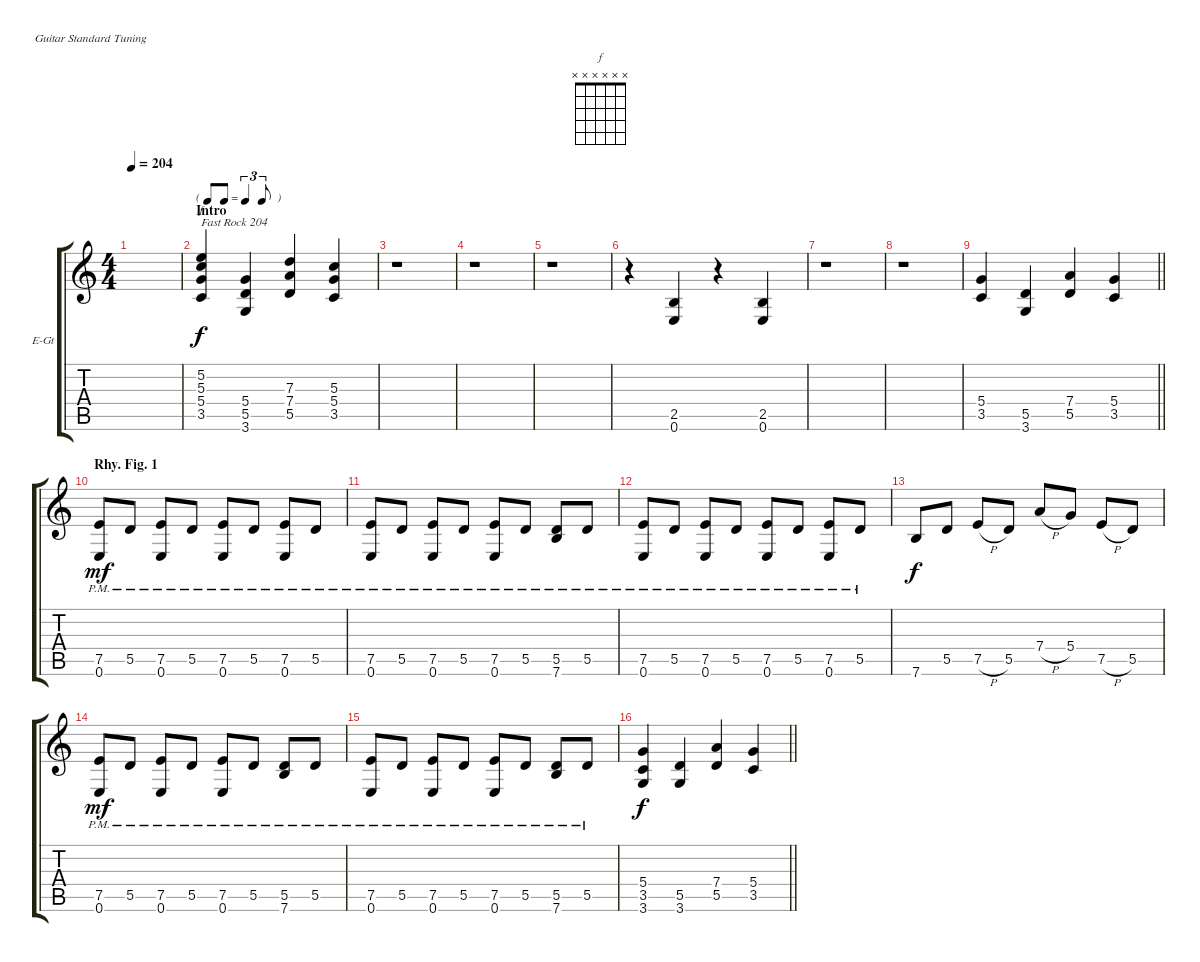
\bracketExtendMode groupsimilarinstruments
\firstSystemTrackNameOrientation horizontal
\otherSystemsTrackNameOrientation horizontal
\track ("Gtr I Rhytm" "E-Gt") {instrument overdrivenguitar}
\staff {score tabs}
\tuning (E4 B3 G3 D3 A2 E2)
\chord ("f" x x x x x x)
\ts (4 4)
\beaming (8 2 2 2 2)
\tempo 204
\clef g2
\ks c
|
\tf triplet8th
\section ("" "Intro")
(5.2 5.3 5.4 3.5).4{ch "f" txt "Fast Rock 204"} (5.4 5.5 3.6).4 (7.3 7.4 5.5).4 (5.3 5.4 3.5).4 |
r.1 |
r.1 |
r.1 |
r.4 (2.5 0.6).4 r.4 (2.5 0.6).4 |
r.1 |
r.1 |
\barLineRight lightlight
(5.4 3.5).4 (5.5 3.6).4 (7.4 5.5).4 (5.4 3.5).4 |
\section ("" "Rhy. Fig. 1")
(7.5{pm} 0.6{pm}).8{dy mf} 5.5{pm}.8 (7.5{pm} 0.6{pm}).8 5.5{pm}.8 (7.5{pm} 0.6{pm}).8 5.5{pm}.8 (7.5{pm} 0.6{pm}).8 5.5{pm}.8 |
(7.5{pm} 0.6{pm}).8 5.5{pm}.8 (7.5{pm} 0.6{pm}).8 5.5{pm}.8 (7.5{pm} 0.6{pm}).8 5.5{pm}.8 (5.5{pm} 7.6{pm}).8 5.5{pm}.8 |
(7.5{pm} 0.6{pm}).8 5.5{pm}.8 (7.5{pm} 0.6{pm}).8 5.5{pm}.8 (7.5{pm} 0.6{pm}).8 5.5{pm}.8 (7.5{pm} 0.6{pm}).8 5.5{pm}.8 |
7.6.8{dy f} 5.5.8 7.5{h}.8 5.5.8 7.4{h}.8 5.4.8 7.5{h}.8 5.5.8 |
(7.5{pm} 0.6{pm}).8{dy mf} 5.5{pm}.8 (7.5{pm} 0.6{pm}).8 5.5{pm}.8 (7.5{pm} 0.6{pm}).8 5.5{pm}.8 (5.5{pm} 7.6{pm}).8 5.5{pm}.8 |
(7.5{pm} 0.6{pm}).8 5.5{pm}.8 (7.5{pm} 0.6{pm}).8 5.5{pm}.8 (7.5{pm} 0.6{pm}).8 5.5{pm}.8 (5.5{pm} 7.6{pm}).8 5.5{pm}.8 |
\barLineRight lightlight
(5.4 3.5 3.6).4{dy f} (5.5 3.6).4 (7.4 5.5).4 (5.4 3.5).4
